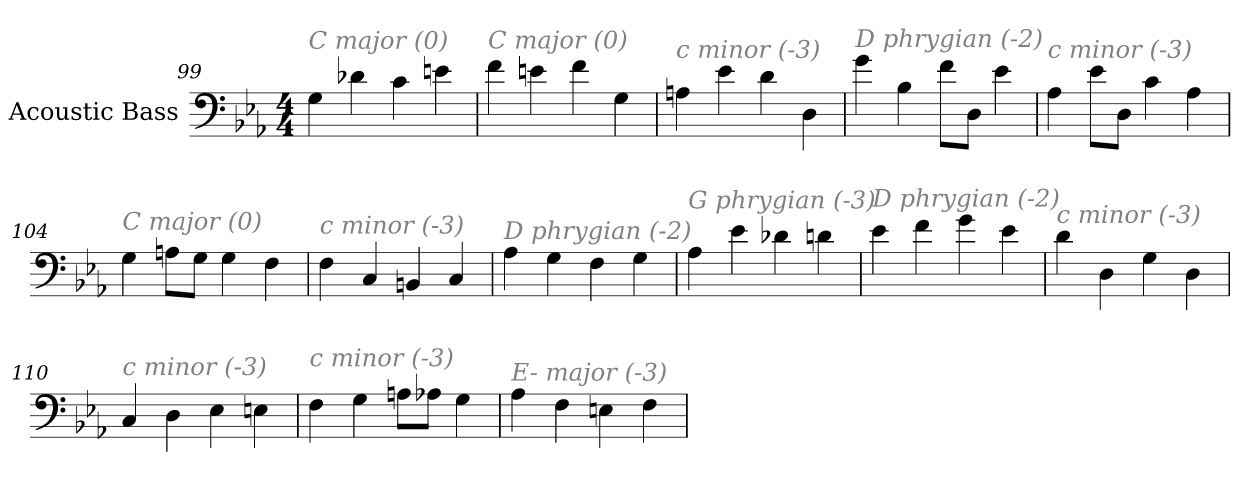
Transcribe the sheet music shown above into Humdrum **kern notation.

**kern
*part1
*staff1
*I"Acoustic Bass
*clefF4
*ITrd7c12
*k[b-e-a-]
*E-:
*M4/4
=99
!LO:TX:i:color=#808080:t=C major (0)
4GG
4D-X
4C
4En
=100
!LO:TX:i:color=#808080:t=C major (0)
4F
4En
4F
4GG
=101
!LO:TX:i:color=#808080:t=c minor (-3)
4AAn
4E-
4D
4DD
=102
!LO:TX:i:color=#808080:t=D phrygian (-2)
4G
4BB-
8FL
8DDJ
4E-
=103
!LO:TX:i:color=#808080:t=c minor (-3)
4AA-
8E-L
8DDJ
4C
4AA-
=104
!LO:TX:i:color=#808080:t=C major (0)
4GG
8AAnL
8GGJ
4GG
4FF
=105
!LO:TX:i:color=#808080:t=c minor (-3)
4FF
4CC
4BBBn
4CC
=106
!LO:TX:i:color=#808080:t=D phrygian (-2)
4AA-
4GG
4FF
4GG
=107
!LO:TX:i:color=#808080:t=G phrygian (-3)
4AA-
4E-
4D-X
4Dn
=108
!LO:TX:i:color=#808080:t=D phrygian (-2)
4E-
4F
4G
4E-
=109
!LO:TX:i:color=#808080:t=c minor (-3)
4D
4DD
4GG
4DD
=110
!LO:TX:i:color=#808080:t=c minor (-3)
4CC
4DD
4EE-
4EEn
=111
!LO:TX:i:color=#808080:t=c minor (-3)
4FF
4GG
8AAnL
8AA-XJ
4GG
=112
!LO:TX:i:color=#808080:t=E- major (-3)
4AA-
4FF
4EEn
4FF
=
*-
